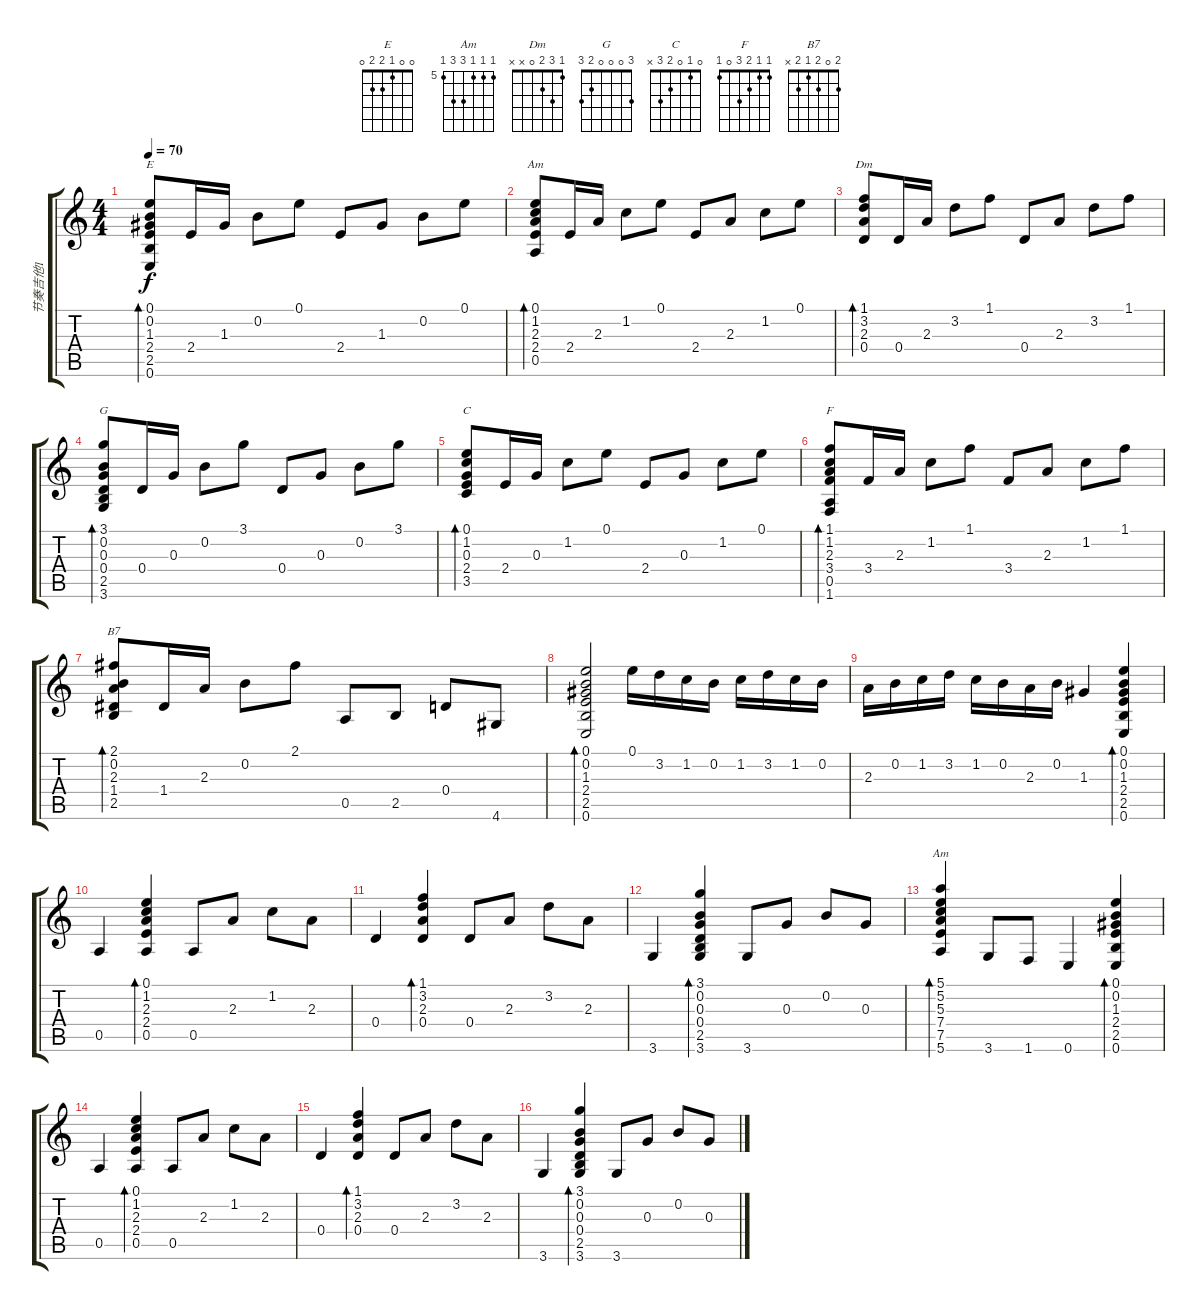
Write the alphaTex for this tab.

\track ("节奏吉他1" "节奏吉他1") {instrument distortionguitar}
\staff {score tabs}
\tuning (E4 B3 G3 D3 A2 E2) {hide}
\chord ("E" 0 0 1 2 2 0)
\chord ("Am" 0 1 2 2 0 x)
\chord ("Dm" 1 3 2 0 x x)
\chord ("G" 3 0 0 0 2 3)
\chord ("C" 0 1 0 2 3 x)
\chord ("F" 1 1 2 3 0 1)
\chord ("B7" 2 0 2 1 2 x)
\chord ("Am" 5 5 5 7 7 5) {firstfret 5}
\ts (4 4)
\tempo 70
\clef g2
\ks c
(0.1 0.2 1.3 2.4 2.5 0.6).8{bd 240 ch "E" dy f} 2.4.16 1.3.16 0.2.8 0.1.8 2.4.8 1.3.8 0.2.8 0.1.8 |
(0.1 1.2 2.3 2.4 0.5).8{bd 240 ch "Am"} 2.4.16 2.3.16 1.2.8 0.1.8 2.4.8 2.3.8 1.2.8 0.1.8 |
(1.1 3.2 2.3 0.4).8{bd 240 ch "Dm"} 0.4.16 2.3.16 3.2.8 1.1.8 0.4.8 2.3.8 3.2.8 1.1.8 |
(3.1 0.2 0.3 0.4 2.5 3.6).8{bd 240 ch "G"} 0.4.16 0.3.16 0.2.8 3.1.8 0.4.8 0.3.8 0.2.8 3.1.8 |
(0.1 1.2 0.3 2.4 3.5).8{bd 240 ch "C"} 2.4.16 0.3.16 1.2.8 0.1.8 2.4.8 0.3.8 1.2.8 0.1.8 |
(1.1 1.2 2.3 3.4 0.5 1.6).8{bd 240 ch "F"} 3.4.16 2.3.16 1.2.8 1.1.8 3.4.8 2.3.8 1.2.8 1.1.8 |
(2.1 0.2 2.3 1.4 2.5).8{bd 240 ch "B7"} 1.4.16 2.3.16 0.2.8 2.1.8 0.5.8 2.5.8 0.4.8 4.6.8 |
(0.1 0.2 1.3 2.4 2.5 0.6).2{bd 480} 0.1.16 3.2.16 1.2.16 0.2.16 1.2.16 3.2.16 1.2.16 0.2.16 |
2.3.16 0.2.16 1.2.16 3.2.16 1.2.16 0.2.16 2.3.16 0.2.16 1.3.4 (0.1 0.2 1.3 2.4 2.5 0.6).4{bd 480} |
0.5.4 (0.1 1.2 2.3 2.4 0.5).4{bd 480} 0.5.8 2.3.8 1.2.8 2.3.8 |
0.4.4 (1.1 3.2 2.3 0.4).4{bd 480} 0.4.8 2.3.8 3.2.8 2.3.8 |
3.6.4 (3.1 0.2 0.3 0.4 2.5 3.6).4{bd 480} 3.6.8 0.3.8 0.2.8 0.3.8 |
(5.1 5.2 5.3 7.4 7.5 5.6).4{bd 480 ch "Am"} 3.6.8 1.6.8 0.6.4 (0.1 0.2 1.3 2.4 2.5 0.6).4{bd 480} |
0.5.4 (0.1 1.2 2.3 2.4 0.5).4{bd 480} 0.5.8 2.3.8 1.2.8 2.3.8 |
0.4.4 (1.1 3.2 2.3 0.4).4{bd 480} 0.4.8 2.3.8 3.2.8 2.3.8 |
3.6.4 (3.1 0.2 0.3 0.4 2.5 3.6).4{bd 480} 3.6.8 0.3.8 0.2.8 0.3.8
